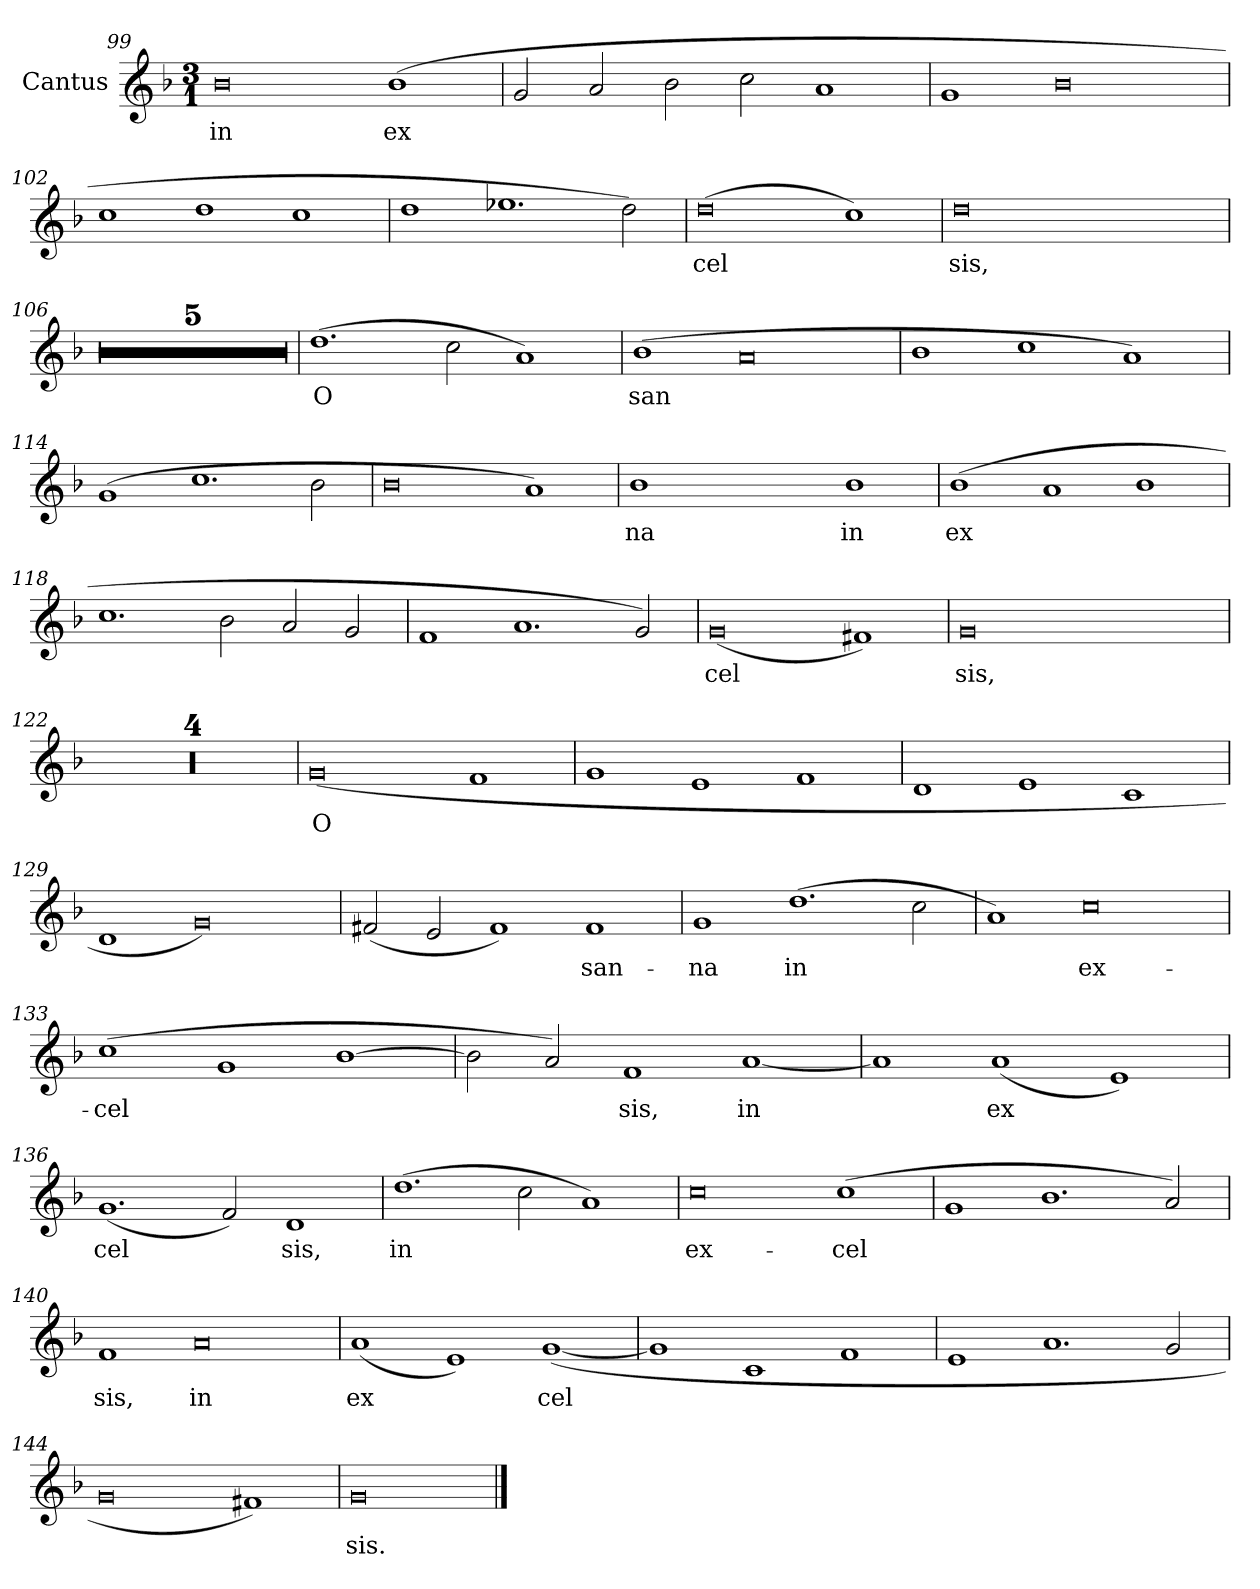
**kern	**text
*part1	*part1
*staff1	*staff1
*I"Cantus	*
*I'C	*
!!LO:LB:g=z
*clefG2	*
*k[b-]	*
*M3/1	*
=99	=99
!	!LO:LY:b
0b-	in
!	!LO:LY:b
(1b-	ex
=100	=100
2g/	.
2a/	.
2b-\	.
2cc\	.
1a	.
=101	=101
1g	.
0b-	.
=102	=102
1cc	.
1dd	.
1cc	.
!!LO:LB:g=z
=103	=103
1dd	.
1.ee-X	.
2dd\)	.
=104	=104
!	!LO:LY:b
(0dd	cel
1cc)	.
=105	=105
!	!LO:LY:b
0dd	sis,
2ryy	.
2ryy	.
!!LO:LB:g=z
=106	=106
0.r	.
=107	=107
0.r	.
=108	=108
0.r	.
=109	=109
0.r	.
=110	=110
0.r	.
=111	=111
!	!LO:LY:b
(1.dd	O
2cc\	.
1a)	.
!!LO:LB:g=z
=112	=112
!	!LO:LY:b
(1b-	san
0a	.
=113	=113
1b-	.
1cc	.
1a)	.
!!LO:LB:g=z
=114	=114
(1g	.
1.cc	.
2b-\	.
=115	=115
0b-	.
1a)	.
=116	=116
!	!LO:LY:b
1b-	na
2ryy	.
2ryy	.
!	!LO:LY:b
1b-	in
=117	=117
!	!LO:LY:b
(1b-	ex
1a	.
1b-	.
!!LO:LB:g=z
=118	=118
1.cc	.
2b-\	.
2a/	.
2g/	.
=119	=119
1f	.
1.a	.
2g/)	.
=120	=120
!	!LO:LY:b
(0g	cel
1f#X)	.
=121	=121
!	!LO:LY:b
0g	sis,
2ryy	.
2ryy	.
!!LO:LB:g=z
=122	=122
0.r	.
=123	=123
0.r	.
=124	=124
0.r	.
=125	=125
0.r	.
=126	=126
!	!LO:LY:b
(0g	O
1f	.
=127	=127
1g	.
1e	.
1f	.
!!LO:PB:g=z
=128	=128
1d	.
1e	.
1c	.
=129	=129
1d	.
0g)	.
!!LO:LB:g=z
=130	=130
(2f#X/	.
2e/	.
1f#)	.
!	!LO:LY:b
1f#	san-
=131	=131
!	!LO:LY:b
1g	na
!	!LO:LY:b
(1.dd	in
2cc\	.
=132	=132
1a)	.
!	!LO:LY:b
0cc	ex-
=133	=133
!	!LO:LY:b
(1cc	cel
1g	.
[1b-	.
!!LO:LB:g=z
=134	=134
2b-\]	.
2a/)	.
!	!LO:LY:b
1f	sis,
!	!LO:LY:b
[1a	in
=135	=135
1a]	.
!	!LO:LY:b
(1a	ex
1e)	.
!!LO:LB:g=z
=136	=136
!	!LO:LY:b
(1.g	cel
2f/)	.
!	!LO:LY:b
1d	sis,
=137	=137
!	!LO:LY:b
(1.dd	in
2cc\	.
1a)	.
=138	=138
!	!LO:LY:b
0cc	ex-
!	!LO:LY:b
(1cc	cel
=139	=139
1g	.
1.b-	.
2a/)	.
!!LO:LB:g=z
=140	=140
!	!LO:LY:b
1f	sis,
!	!LO:LY:b
0a	in
!!LO:LB:g=z
=141	=141
!	!LO:LY:b
(1a	ex
1e)	.
!	!LO:LY:b
([1g	cel
=142	=142
1g]	.
1c	.
1f	.
=143	=143
1e	.
1.a	.
2g/	.
=144	=144
0g	.
1f#X)	.
=145	=145
!	!LO:LY:b
0g	sis.
==	==
*-	*-
